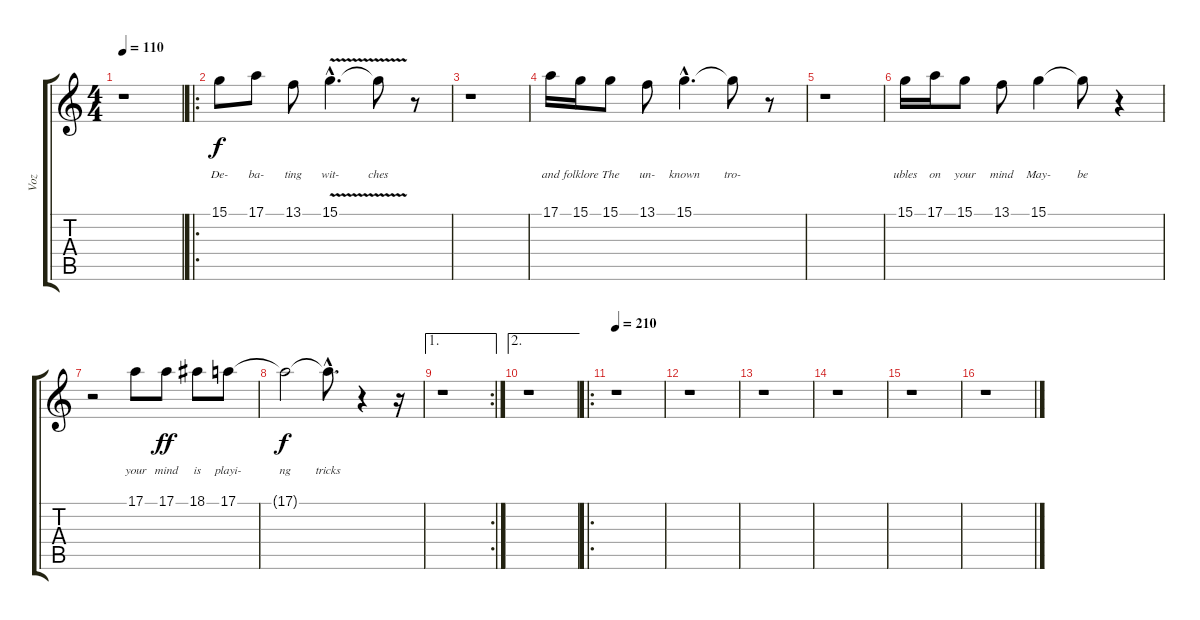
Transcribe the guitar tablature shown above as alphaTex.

\track ("Voz" "Voz") {instrument lead2sawtooth}
\staff {score tabs}
\tuning (E4 B3 G3 D3 A2 E2) {hide}
\ts (4 4)
\tempo 110
\clef g2
\ks c
r.1{dy ff} |
\ro
15.1.8{lyrics (0 "") lyrics (1 "") lyrics (2 "De-") lyrics (3 "") lyrics (4 "") dy f} 17.1.8{lyrics (0 "") lyrics (1 "") lyrics (2 "ba-") lyrics (3 "") lyrics (4 "")} 13.1.8{lyrics (0 "") lyrics (1 "") lyrics (2 "ting") lyrics (3 "") lyrics (4 "")} 15.1{v hac}.4{d lyrics (0 "") lyrics (1 "") lyrics (2 "wit-") lyrics (3 "") lyrics (4 "")} 15.1{t}.8{lyrics (0 "") lyrics (1 "") lyrics (2 "ches") lyrics (3 "") lyrics (4 "")} r.8 |
r.1 |
17.1.16{lyrics (0 "") lyrics (1 "") lyrics (2 "and") lyrics (3 "") lyrics (4 "")} 15.1.16{lyrics (0 "") lyrics (1 "") lyrics (2 "folklore") lyrics (3 "") lyrics (4 "")} 15.1.8{lyrics (0 "") lyrics (1 "") lyrics (2 "The") lyrics (3 "") lyrics (4 "")} 13.1.8{lyrics (0 "") lyrics (1 "") lyrics (2 "un-") lyrics (3 "") lyrics (4 "")} 15.1{hac}.4{d lyrics (0 "") lyrics (1 "") lyrics (2 "known") lyrics (3 "") lyrics (4 "")} 15.1{t}.8{lyrics (0 "") lyrics (1 "") lyrics (2 "tro-") lyrics (3 "") lyrics (4 "")} r.8 |
r.1 |
15.1.16{lyrics (0 "") lyrics (1 "") lyrics (2 "ubles") lyrics (3 "") lyrics (4 "")} 17.1.16{lyrics (0 "") lyrics (1 "") lyrics (2 "on") lyrics (3 "") lyrics (4 "")} 15.1.8{lyrics (0 "") lyrics (1 "") lyrics (2 "your") lyrics (3 "") lyrics (4 "")} 13.1.8{lyrics (0 "") lyrics (1 "") lyrics (2 "mind") lyrics (3 "") lyrics (4 "")} 15.1.4{lyrics (0 "") lyrics (1 "") lyrics (2 "May-") lyrics (3 "") lyrics (4 "")} 15.1{t}.8{lyrics (0 "") lyrics (1 "") lyrics (2 "be") lyrics (3 "") lyrics (4 "")} r.4 |
r.2 17.1.8{lyrics (0 "") lyrics (1 "") lyrics (2 "your") lyrics (3 "") lyrics (4 "")} 17.1.8{lyrics (0 "") lyrics (1 "") lyrics (2 "mind") lyrics (3 "") lyrics (4 "") dy ff} 18.1.8{lyrics (0 "") lyrics (1 "") lyrics (2 "is") lyrics (3 "") lyrics (4 "")} 17.1.8{lyrics (0 "") lyrics (1 "") lyrics (2 "playi-") lyrics (3 "") lyrics (4 "")} |
17.1{t}.2{lyrics (0 "") lyrics (1 "") lyrics (2 "ng") lyrics (3 "") lyrics (4 "") dy f} 17.1{hac t}.8{d lyrics (0 "") lyrics (1 "") lyrics (2 "tricks") lyrics (3 "") lyrics (4 "")} r.4 r.16 |
\ae 1
\rc 2
r.1 |
\ae 2
r.1 |
\ro
\tempo 210
r.1 |
r.1 |
r.1 |
r.1 |
r.1 |
r.1
